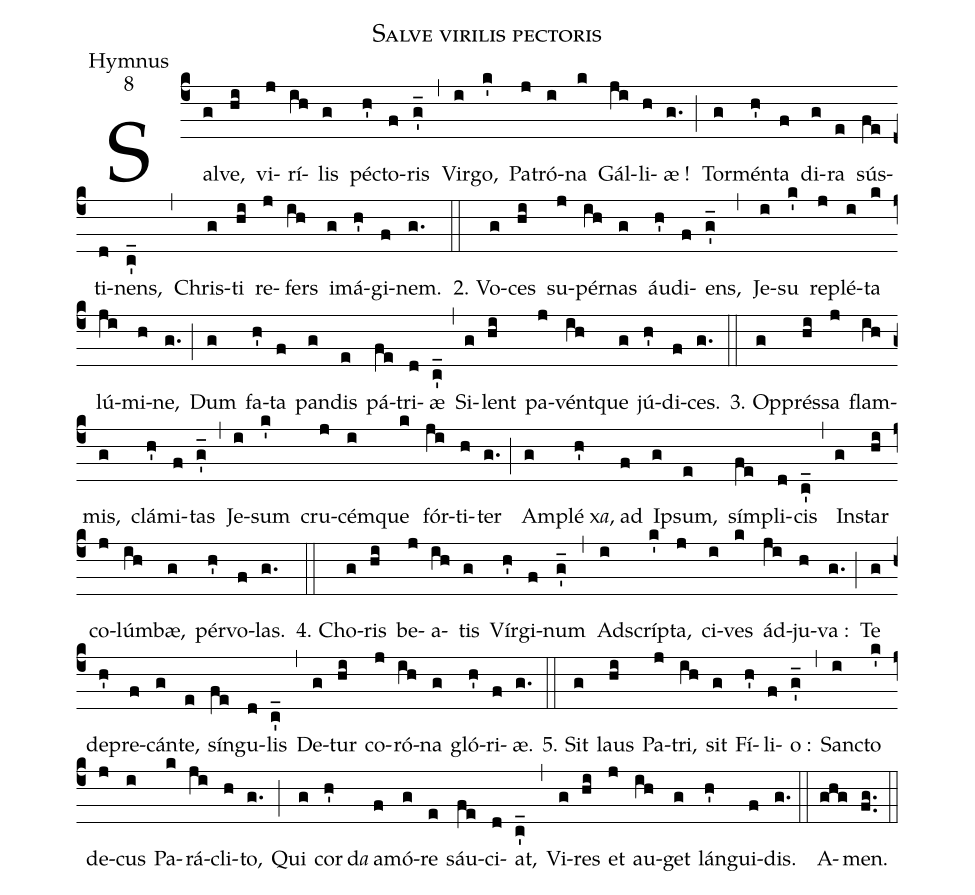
name:Salve virilis pectoris;
office-part:Hymnus;
mode:8;
%%
(c4)Sal(g)ve,(hi) vi(j)rí(ih)lis(g) péc(h')to(f)ris(g'_) (,)
Vir(i)go,(k') Pa(j)tró(i)na(k) Gál(ji)li(h)æ !(g.) (;)
Tor(g)mén(h')ta(f) di(g)ra(e) sús(fe)ti(d)nens,(c'_) (,)
Chris(g)ti(hi) re(j)fers(ih) i(g)má(h')gi(f)nem.(g.) (::)

2. Vo(g)ces(hi) su(j)pér(ih)nas(g) áu(h')di(f)ens,(g'_) (,)
Je(i)su(k') re(j)plé(i)ta(k) lú(ji)mi(h)ne,(g.) (;)
Dum(g) fa(h')ta(f) pan(g)dis(e) pá(fe)tri(d)æ(c'_) (,)
Si(g)lent(hi) pa(j)vént(ih)que(g) jú(h')di(f)ces.(g.) (::)

3. Op(g)prés(hi)sa(j) flam(ih)mis,(g) clá(h')mi(f)tas(g'_) (,)
Je(i)sum(k') cru(j)cém(i)que(k) fór(ji)ti(h)ter(g.) (;)
Am(g)plé(h')x<i>a</i>,() ad(f) Ip(g)sum,(e) sím(fe)pli(d)cis(c'_) (,)
In(g)star(hi) co(j)lúm(ih)bæ,(g) pér(h')vo(f)las.(g.) (::)

4. Cho(g)ris(hi) be(j)a(ih)tis(g) Vír(h')gi(f)num(g'_) (,)
Ad(i)scríp(k')ta,(j) ci(i)ves(k) ád(ji)ju(h)va :(g.) (;)
Te(g) de(h')pre(f)cán(g)te,(e) sín(fe)gu(d)lis(c'_) (,)
De(g)tur(hi) co(j)ró(ih)na(g) gló(h')ri(f)æ.(g.) (::)

5. Sit(g) laus(hi) Pa(j)tri,(ih) sit(g) Fí(h')li(f)o :(g'_) (,)
Sanc(i)to(k') de(j)cus(i) Pa(k)rá(ji)cli(h)to,(g.) (;)
Qui(g) cor(h')d<i>a</i>() a(f)mó(g)re(e) sáu(fe)ci(d)at,(c'_) (,)
Vi(g)res(hi) et(j) au(ih)get(g) lán(h')gui(f)dis.(g.) (::)
A(ghg)men.(fg..) (::)
